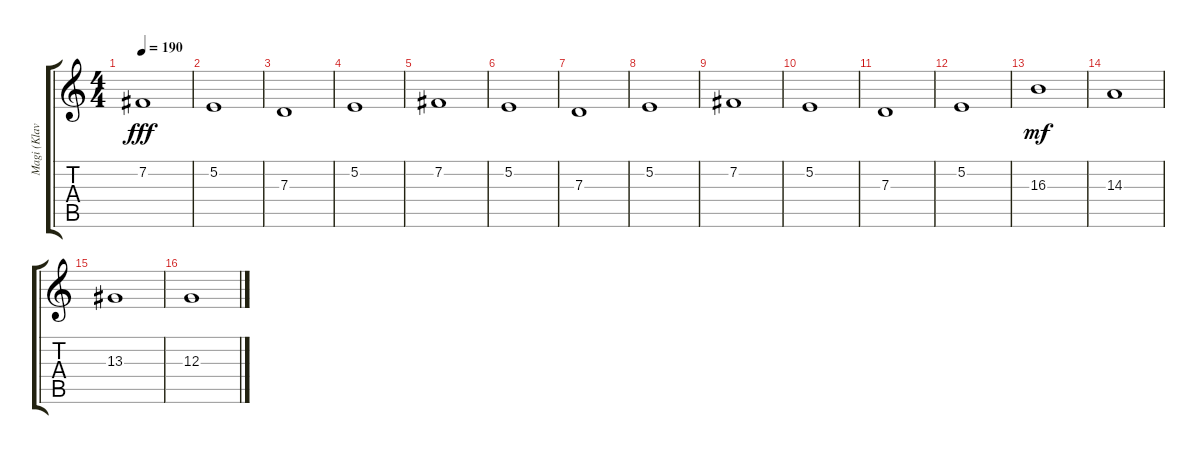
\track ("Magi (Klavijature)" "Magi (Klav") {instrument honkytonkpiano}
\staff {score tabs}
\tuning (E4 B3 G3 D3 A2 E2) {hide}
\ts (4 4)
\tempo 190
\clef g2
\ks c
7.2.1{dy fff} |
5.2.1 |
7.3.1 |
5.2.1 |
7.2.1 |
5.2.1 |
7.3.1 |
5.2.1 |
7.2.1 |
5.2.1 |
7.3.1 |
5.2.1 |
16.3.1{dy mf} |
14.3.1 |
13.3.1 |
12.3.1
